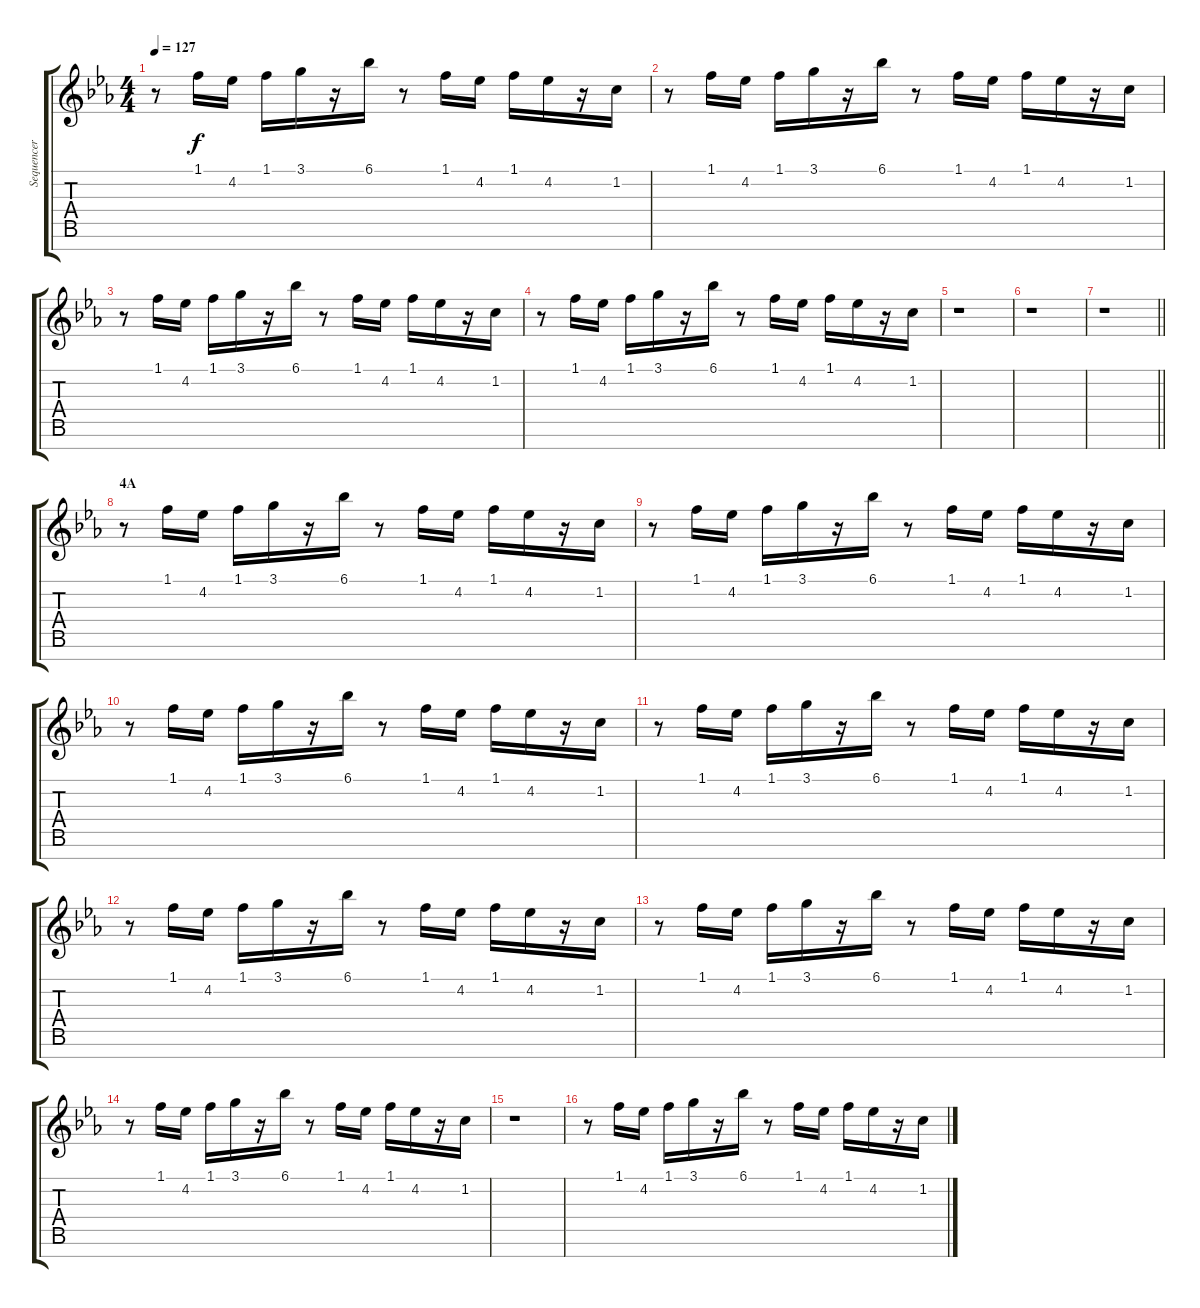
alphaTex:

\track ("Sequencer I" "Sequencer ") {instrument pad3polysynth}
\staff {score tabs}
\tuning (E5 B4 G4 D4 A3 E3 B2) {hide}
\ts (4 4)
\tempo 127
\clef g2
\ks eb
r.8{dy f} 1.1.16 4.2.16 1.1.16 3.1.16 r.16 6.1.16 r.8 1.1.16 4.2.16 1.1.16 4.2.16 r.16 1.2.16 |
r.8 1.1.16 4.2.16 1.1.16 3.1.16 r.16 6.1.16 r.8 1.1.16 4.2.16 1.1.16 4.2.16 r.16 1.2.16 |
r.8 1.1.16 4.2.16 1.1.16 3.1.16 r.16 6.1.16 r.8 1.1.16 4.2.16 1.1.16 4.2.16 r.16 1.2.16 |
r.8 1.1.16 4.2.16 1.1.16 3.1.16 r.16 6.1.16 r.8 1.1.16 4.2.16 1.1.16 4.2.16 r.16 1.2.16 |
r.1 |
r.1 |
\barLineRight lightlight
r.1 |
\section ("" "4A")
r.8 1.1.16 4.2.16 1.1.16 3.1.16 r.16 6.1.16 r.8 1.1.16 4.2.16 1.1.16 4.2.16 r.16 1.2.16 |
r.8 1.1.16 4.2.16 1.1.16 3.1.16 r.16 6.1.16 r.8 1.1.16 4.2.16 1.1.16 4.2.16 r.16 1.2.16 |
r.8 1.1.16 4.2.16 1.1.16 3.1.16 r.16 6.1.16 r.8 1.1.16 4.2.16 1.1.16 4.2.16 r.16 1.2.16 |
r.8 1.1.16 4.2.16 1.1.16 3.1.16 r.16 6.1.16 r.8 1.1.16 4.2.16 1.1.16 4.2.16 r.16 1.2.16 |
r.8 1.1.16 4.2.16 1.1.16 3.1.16 r.16 6.1.16 r.8 1.1.16 4.2.16 1.1.16 4.2.16 r.16 1.2.16 |
r.8 1.1.16 4.2.16 1.1.16 3.1.16 r.16 6.1.16 r.8 1.1.16 4.2.16 1.1.16 4.2.16 r.16 1.2.16 |
r.8 1.1.16 4.2.16 1.1.16 3.1.16 r.16 6.1.16 r.8 1.1.16 4.2.16 1.1.16 4.2.16 r.16 1.2.16 |
r.1 |
r.8 1.1.16 4.2.16 1.1.16 3.1.16 r.16 6.1.16 r.8 1.1.16 4.2.16 1.1.16 4.2.16 r.16 1.2.16
